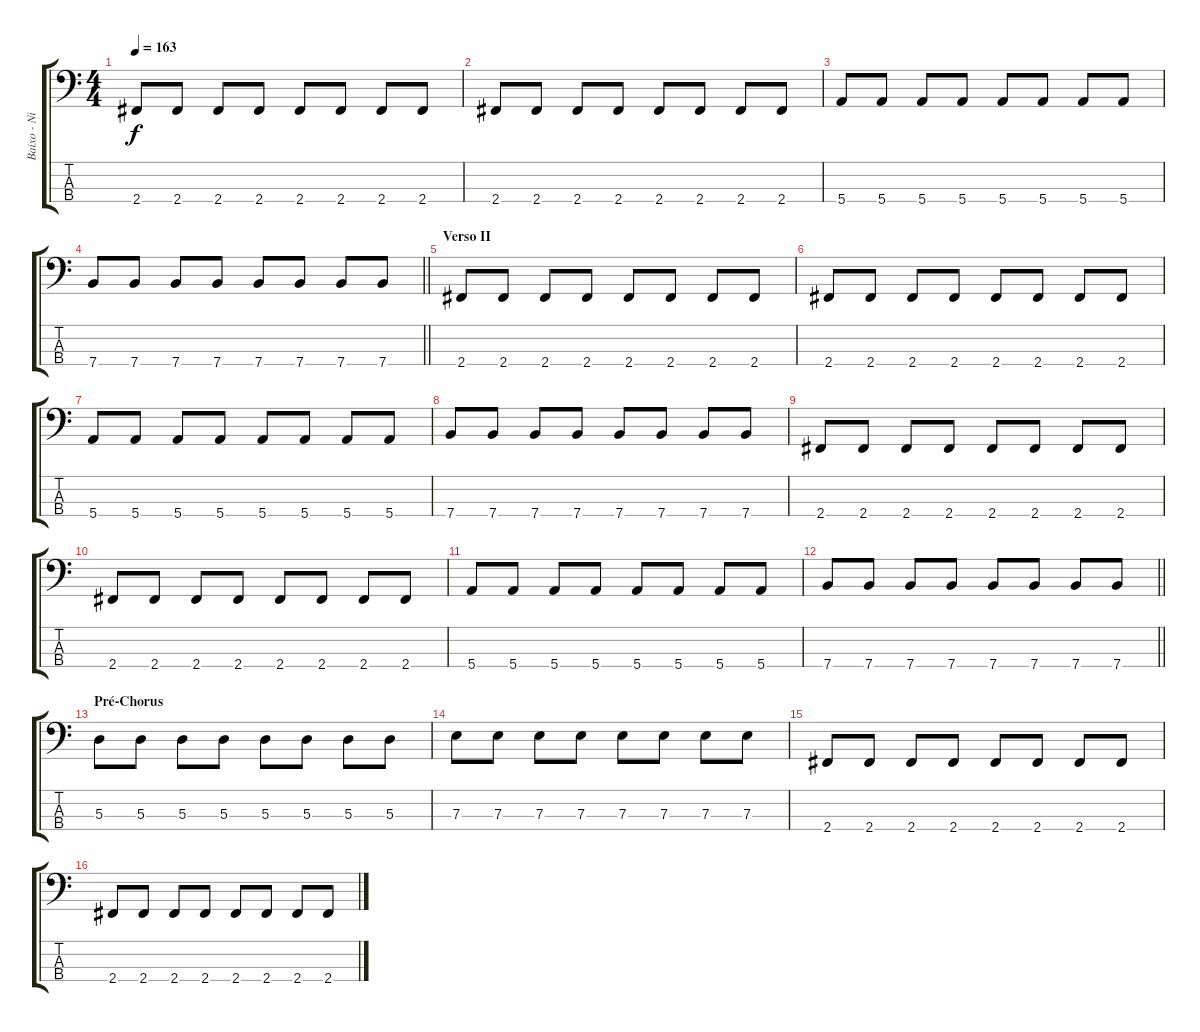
\track ("Baixo - Nikola" "Baixo - Ni") {instrument slapbass2}
\staff {score tabs}
\tuning (G2 D2 A1 E1) {hide}
\ts (4 4)
\tempo 163
\clef f4
\ks c
2.4.8{dy f} 2.4.8 2.4.8 2.4.8 2.4.8 2.4.8 2.4.8 2.4.8 |
2.4.8 2.4.8 2.4.8 2.4.8 2.4.8 2.4.8 2.4.8 2.4.8 |
5.4.8 5.4.8 5.4.8 5.4.8 5.4.8 5.4.8 5.4.8 5.4.8 |
\barLineRight lightlight
7.4.8 7.4.8 7.4.8 7.4.8 7.4.8 7.4.8 7.4.8 7.4.8 |
\section ("" "Verso II")
2.4.8 2.4.8 2.4.8 2.4.8 2.4.8 2.4.8 2.4.8 2.4.8 |
2.4.8 2.4.8 2.4.8 2.4.8 2.4.8 2.4.8 2.4.8 2.4.8 |
5.4.8 5.4.8 5.4.8 5.4.8 5.4.8 5.4.8 5.4.8 5.4.8 |
7.4.8 7.4.8 7.4.8 7.4.8 7.4.8 7.4.8 7.4.8 7.4.8 |
2.4.8 2.4.8 2.4.8 2.4.8 2.4.8 2.4.8 2.4.8 2.4.8 |
2.4.8 2.4.8 2.4.8 2.4.8 2.4.8 2.4.8 2.4.8 2.4.8 |
5.4.8 5.4.8 5.4.8 5.4.8 5.4.8 5.4.8 5.4.8 5.4.8 |
\barLineRight lightlight
7.4.8 7.4.8 7.4.8 7.4.8 7.4.8 7.4.8 7.4.8 7.4.8 |
\section ("" "Pré-Chorus")
5.3.8 5.3.8 5.3.8 5.3.8 5.3.8 5.3.8 5.3.8 5.3.8 |
7.3.8 7.3.8 7.3.8 7.3.8 7.3.8 7.3.8 7.3.8 7.3.8 |
2.4.8 2.4.8 2.4.8 2.4.8 2.4.8 2.4.8 2.4.8 2.4.8 |
2.4.8 2.4.8 2.4.8 2.4.8 2.4.8 2.4.8 2.4.8 2.4.8
